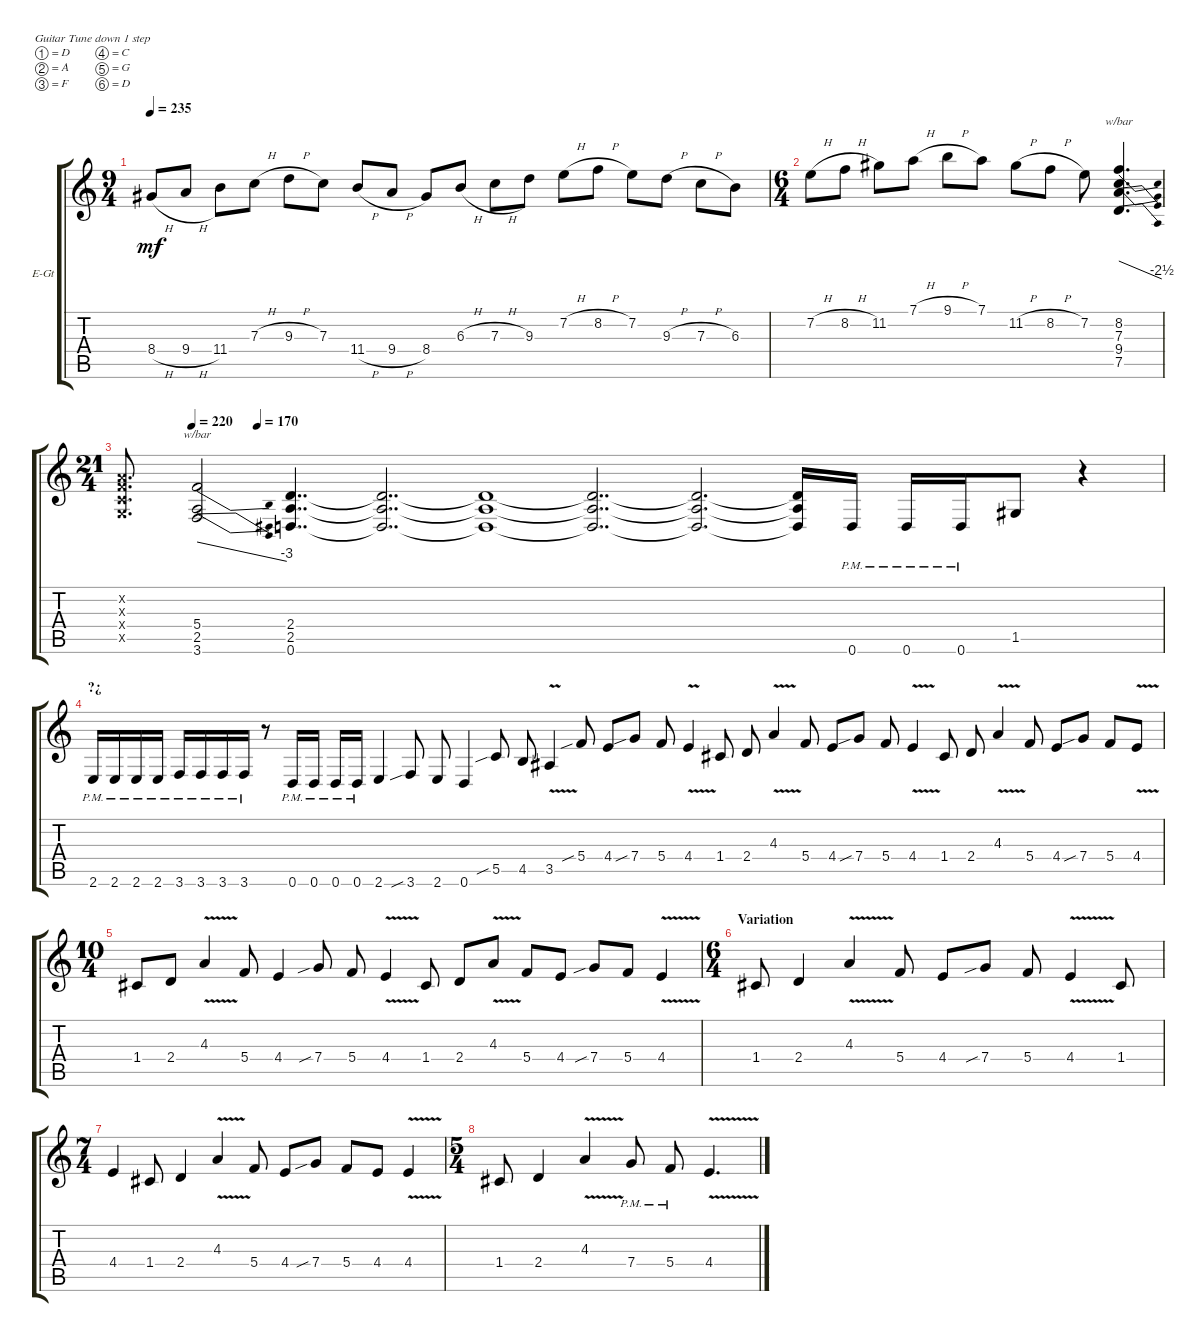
\defaultSystemsLayout 4
\bracketExtendMode groupsimilarinstruments
\firstSystemTrackNameOrientation horizontal
\otherSystemsTrackNameOrientation horizontal
\track ("Mathieu" "E-Gt") {instrument distortionguitar}
\staff {score tabs}
\tuning (D4 A3 F3 C3 G2 D2)
\ts (9 4)
\tempo 235
\clef g2
\ks c
8.4{h}.8{dy mf} 9.4{h}.8 11.4.8 7.3{h}.8 9.3{h}.8 7.3.8 11.4{h}.8 9.4{h}.8 8.4.8 6.3{h}.8 7.3{h}.8 9.3.8 7.2{h}.8 8.2{h}.8 7.2.8 9.3{h}.8 7.3{h}.8 6.3.8 |
\ts (6 4)
7.2{h}.8 8.2{h}.8 11.2.8 7.1{h}.8 9.1{h}.8 7.1.8 11.2{h}.8 8.2{h}.8 7.2.8 (7.5 9.4 7.3 8.2).4{d tbe (dive default 37.8 0 55.8 -10)} |
\ts (21 4)
\tempo (220 0.0681818)
\tempo (170 0.130952)
(0.5{x} 0.4{x} 0.3{x} 0.2{x}).8{d} (3.6 2.5 5.4).2{tbe (dive default 34.8 0 54.6 -12)} (0.6 2.5 2.4).4{dd} (0.6{t} 2.5{t} 2.4{t}).2{dd} (0.6{t} 2.5{t} 2.4{t}).1 (0.6{t} 2.5{t} 2.4{t}).2{dd} (0.6{t} 2.5{t} 2.4{t}).2{d} (0.6{t} 2.5{t} 2.4{t}).16 0.6{pm}.16 0.6{pm}.16 0.6{pm}.16 1.5.8 r.4 |
\section ("" "?¿")
2.6{pm}.16 2.6{pm}.16 2.6{pm}.16 2.6{pm}.16 3.6{pm}.16 3.6{pm}.16 3.6{pm}.16 3.6{pm}.16 r.8 0.6{pm}.16 0.6{pm}.16 0.6{pm}.16 0.6{pm}.16 2.6.4 3.6{sib}.8 2.6.8 0.6.4 5.5{sib}.8 4.5.8 3.5{v}.4 5.4{sib}.8 4.4.8 7.4{sib}.8 5.4.8 4.4{v}.4 1.4.8 2.4.8 4.3{v}.4 5.4.8 4.4.8 7.4{sib}.8 5.4.8 4.4{v}.4 1.4.8 2.4.8 4.3{v}.4 5.4.8 4.4.8 7.4{sib}.8 5.4.8 4.4{v}.8 |
\ts (10 4)
1.4.8 2.4.8 4.3{v}.4 5.4.8 4.4.4 7.4{sib}.8 5.4.8 4.4{v}.4 1.4.8 2.4.8 4.3{v}.8 5.4.8 4.4.8 7.4{sib}.8 5.4.8 4.4{v}.4 |
\ts (6 4)
\section ("" "Variation")
1.4.8 2.4.4 4.3{v}.4 5.4.8 4.4.8 7.4{sib}.8 5.4.8 4.4{v}.4 1.4.8 |
\ts (7 4)
\section ("" "")
4.4.4 1.4.8 2.4.4 4.3{v}.4 5.4.8 4.4.8 7.4{sib}.8 5.4.8 4.4.8 4.4{v}.4 |
\ts (5 4)
1.4.8 2.4.4 4.3{v}.4 7.4{pm}.8 5.4{pm}.8 4.4{v}.4{d}
